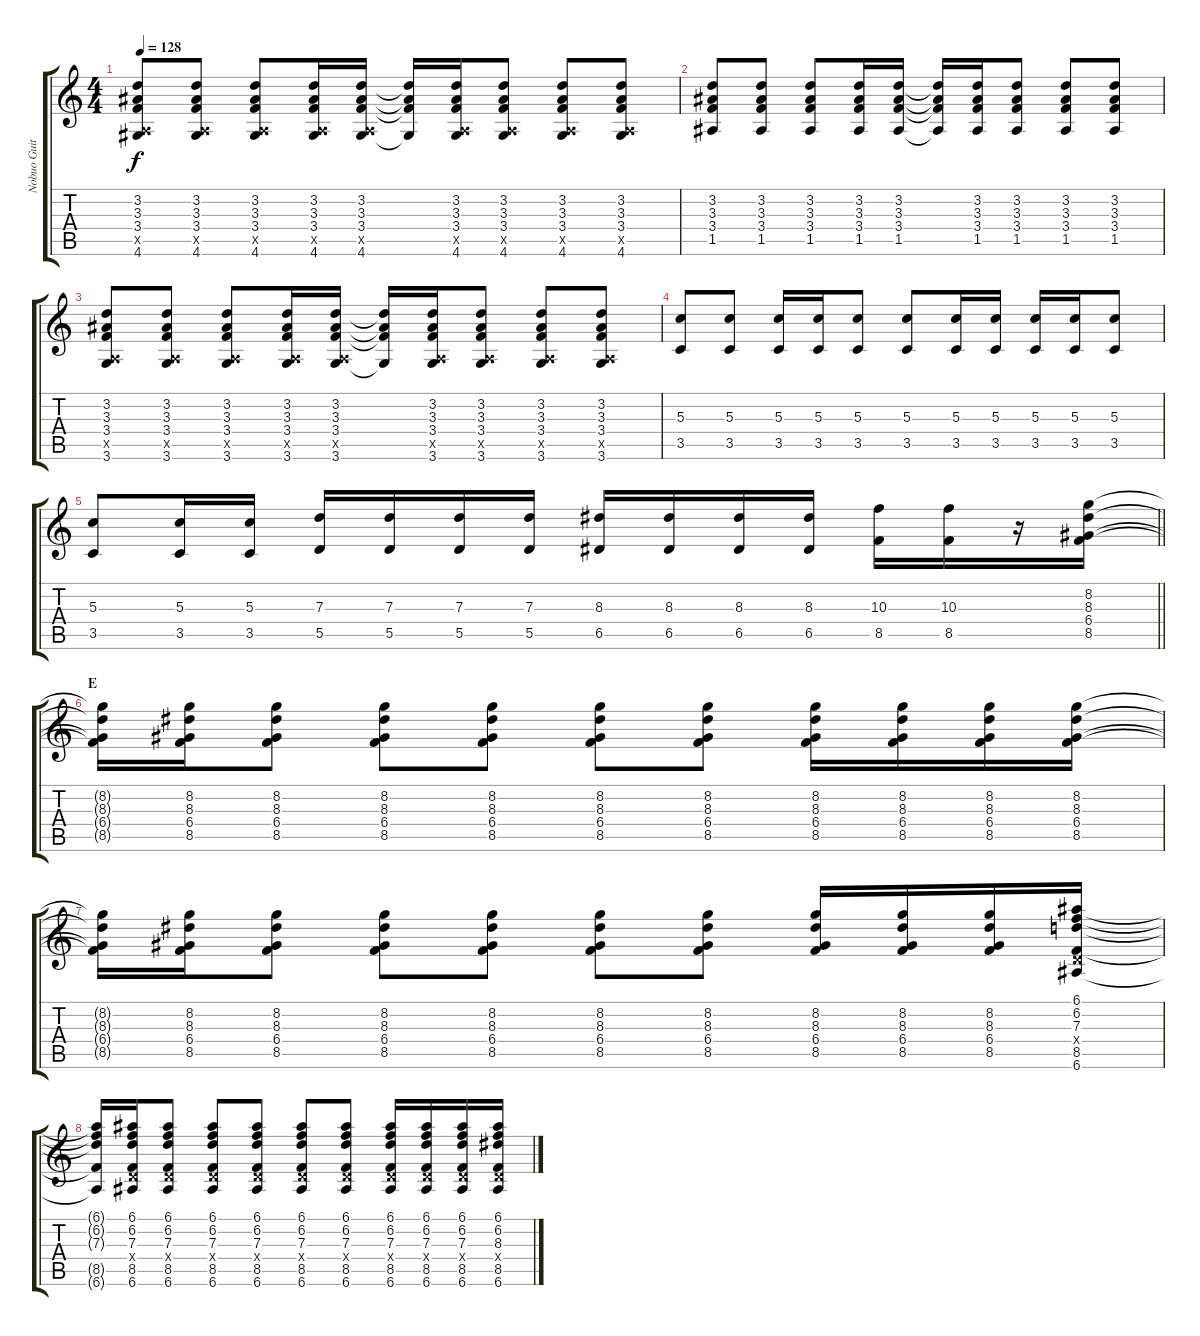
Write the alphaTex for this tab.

\track ("Nobuo Guitar II" "Nobuo Guit") {instrument distortionguitar}
\staff {score tabs}
\tuning (E4 B3 G3 D3 A2 E2) {hide}
\ts (4 4)
\tempo 128
\clef g2
\ks c
(3.2 3.3 3.4 0.5{x} 4.6).8{dy f} (3.2 3.3 3.4 0.5{x} 4.6).8 (3.2 3.3 3.4 0.5{x} 4.6).8 (3.2 3.3 3.4 0.5{x} 4.6).16 (3.2 3.3 3.4 0.5{x} 4.6).16 (3.2{t} 3.3{t} 3.4{t} 4.6{t}).16 (3.2 3.3 3.4 0.5{x} 4.6).16 (3.2 3.3 3.4 0.5{x} 4.6).8 (3.2 3.3 3.4 0.5{x} 4.6).8 (3.2 3.3 3.4 0.5{x} 4.6).8 |
(3.2 3.3 3.4 1.5).8 (3.2 3.3 3.4 1.5).8 (3.2 3.3 3.4 1.5).8 (3.2 3.3 3.4 1.5).16 (3.2 3.3 3.4 1.5).16 (3.2{t} 3.3{t} 3.4{t} 1.5{t}).16 (3.2 3.3 3.4 1.5).16 (3.2 3.3 3.4 1.5).8 (3.2 3.3 3.4 1.5).8 (3.2 3.3 3.4 1.5).8 |
(3.2 3.3 3.4 0.5{x} 3.6).8 (3.2 3.3 3.4 0.5{x} 3.6).8 (3.2 3.3 3.4 0.5{x} 3.6).8 (3.2 3.3 3.4 0.5{x} 3.6).16 (3.2 3.3 3.4 0.5{x} 3.6).16 (3.2{t} 3.3{t} 3.4{t} 3.6{t}).16 (3.2 3.3 3.4 0.5{x} 3.6).16 (3.2 3.3 3.4 0.5{x} 3.6).8 (3.2 3.3 3.4 0.5{x} 3.6).8 (3.2 3.3 3.4 0.5{x} 3.6).8 |
(5.3 3.5).8 (5.3 3.5).8 (5.3 3.5).16 (5.3 3.5).16 (5.3 3.5).8 (5.3 3.5).8 (5.3 3.5).16 (5.3 3.5).16 (5.3 3.5).16 (5.3 3.5).16 (5.3 3.5).8 |
\barLineRight lightlight
(5.3 3.5).8 (5.3 3.5).16 (5.3 3.5).16 (7.3 5.5).16 (7.3 5.5).16 (7.3 5.5).16 (7.3 5.5).16 (8.3 6.5).16 (8.3 6.5).16 (8.3 6.5).16 (8.3 6.5).16 (10.3 8.5).16 (10.3 8.5).16 r.16 (8.2 8.3 6.4 8.5).16 |
\section ("" "E")
(8.2{t} 8.3{t} 6.4{t} 8.5{t}).16 (8.2 8.3 6.4 8.5).16 (8.2 8.3 6.4 8.5).8 (8.2 8.3 6.4 8.5).8 (8.2 8.3 6.4 8.5).8 (8.2 8.3 6.4 8.5).8 (8.2 8.3 6.4 8.5).8 (8.2 8.3 6.4 8.5).16 (8.2 8.3 6.4 8.5).16 (8.2 8.3 6.4 8.5).16 (8.2 8.3 6.4 8.5).16 |
(8.2{t} 8.3{t} 6.4{t} 8.5{t}).16 (8.2 8.3 6.4 8.5).16 (8.2 8.3 6.4 8.5).8 (8.2 8.3 6.4 8.5).8 (8.2 8.3 6.4 8.5).8 (8.2 8.3 6.4 8.5).8 (8.2 8.3 6.4 8.5).8 (8.2 8.3 6.4 8.5).16 (8.2 8.3 6.4 8.5).16 (8.2 8.3 6.4 8.5).16 (6.1 6.2 7.3 0.4{x} 8.5 6.6).16 |
(6.1{t} 6.2{t} 7.3{t} 8.5{t} 6.6{t}).16 (6.1 6.2 7.3 0.4{x} 8.5 6.6).16 (6.1 6.2 7.3 0.4{x} 8.5 6.6).8 (6.1 6.2 7.3 0.4{x} 8.5 6.6).8 (6.1 6.2 7.3 0.4{x} 8.5 6.6).8 (6.1 6.2 7.3 0.4{x} 8.5 6.6).8 (6.1 6.2 7.3 0.4{x} 8.5 6.6).8 (6.1 6.2 7.3 0.4{x} 8.5 6.6).16 (6.1 6.2 7.3 0.4{x} 8.5 6.6).16 (6.1 6.2 7.3 0.4{x} 8.5 6.6).16 (6.1 6.2 8.3 0.4{x} 8.5 6.6).16
